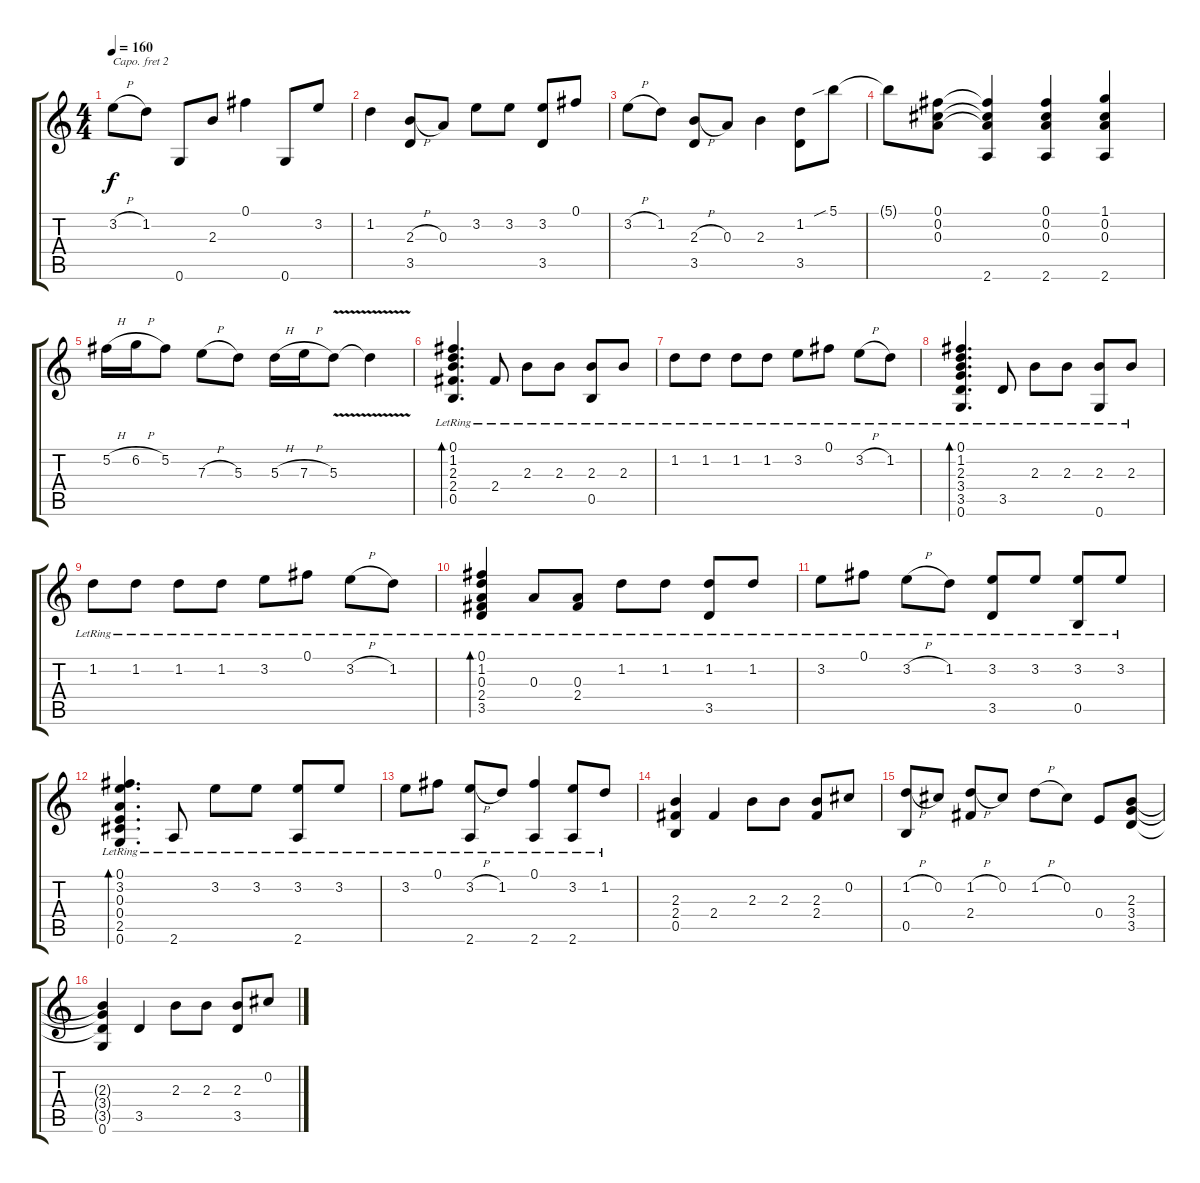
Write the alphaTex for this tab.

\track "" {instrument acousticguitarsteel}
\staff {score tabs}
\capo 2
\tuning (E4 B3 G3 D3 A2 F2) {hide}
\ts (4 4)
\tempo 160
\clef g2
\ks c
3.2{h}.8{dy f} 1.2.8 0.6.8 2.3.8 0.1.4 0.6.8 3.2.8 |
1.2.4 (2.3{h} 3.5).8 0.3.8 3.2.8 3.2.8 (3.2 3.5).8 0.1.8 |
3.2{h}.8 1.2.8 (2.3{h} 3.5).8 0.3.8 2.3.4 (1.2 3.5).8 5.1{sib}.8 |
5.1{t}.8 (0.1 0.2 0.3).8 (0.1{t} 0.2{t} 0.3{t} 2.6).4 (0.1 0.2 0.3 2.6).4 (1.1 0.2 0.3 2.6).4 |
5.2{h}.16 6.2{h}.16 5.2.8 7.3{h}.8 5.3.8 5.3{h}.16 7.3{h}.16 5.3{v}.8 5.3{t}.4 |
(0.1{lr} 1.2{lr} 2.3{lr} 2.4{lr} 0.5{lr}).4{d bd 60} 2.4{lr}.8 2.3{lr}.8 2.3{lr}.8 (2.3{lr} 0.5{lr}).8 2.3{lr}.8 |
1.2{lr}.8 1.2{lr}.8 1.2{lr}.8 1.2{lr}.8 3.2{lr}.8 0.1{lr}.8 3.2{h lr}.8 1.2{lr}.8 |
(0.1{lr} 1.2{lr} 2.3{lr} 3.4{lr} 3.5{lr} 0.6{lr}).4{d bd 60} 3.5{lr}.8 2.3{lr}.8 2.3{lr}.8 (2.3{lr} 0.6{lr}).8 2.3{lr}.8 |
1.2{lr}.8 1.2{lr}.8 1.2{lr}.8 1.2{lr}.8 3.2{lr}.8 0.1{lr}.8 3.2{h lr}.8 1.2{lr}.8 |
(0.1{lr} 1.2{lr} 0.3{lr} 2.4{lr} 3.5{lr}).4{bd 60} 0.3{lr}.8 (0.3{lr} 2.4{lr}).8 1.2{lr}.8 1.2{lr}.8 (1.2{lr} 3.5{lr}).8 1.2{lr}.8 |
3.2{lr}.8 0.1{lr}.8 3.2{h lr}.8 1.2{lr}.8 (3.2{lr} 3.5{lr}).8 3.2{lr}.8 (3.2{lr} 0.5{lr}).8 3.2{lr}.8 |
(0.1{lr} 3.2{lr} 0.3{lr} 0.4{lr} 2.5{lr} 0.6{lr}).4{d bd 60} 2.6{lr}.8 3.2{lr}.8 3.2{lr}.8 (3.2{lr} 2.6{lr}).8 3.2{lr}.8 |
3.2{lr}.8 0.1{lr}.8 (3.2{h lr} 2.6{lr}).8 1.2{lr}.8 (0.1{lr} 2.6{lr}).4 (3.2{lr} 2.6{lr}).8 1.2{lr}.8 |
(2.3 2.4 0.5).4 2.4.4 2.3.8 2.3.8 (2.3 2.4).8 0.2.8 |
(1.2{h} 0.5).8 0.2.8 (1.2{h} 2.4).8 0.2.8 1.2{h}.8 0.2.8 0.4.8 (2.3 3.4 3.5).8 |
(2.3{t} 3.4{t} 3.5{t} 0.6).4 3.5.4 2.3.8 2.3.8 (2.3 3.5).8 0.2.8
